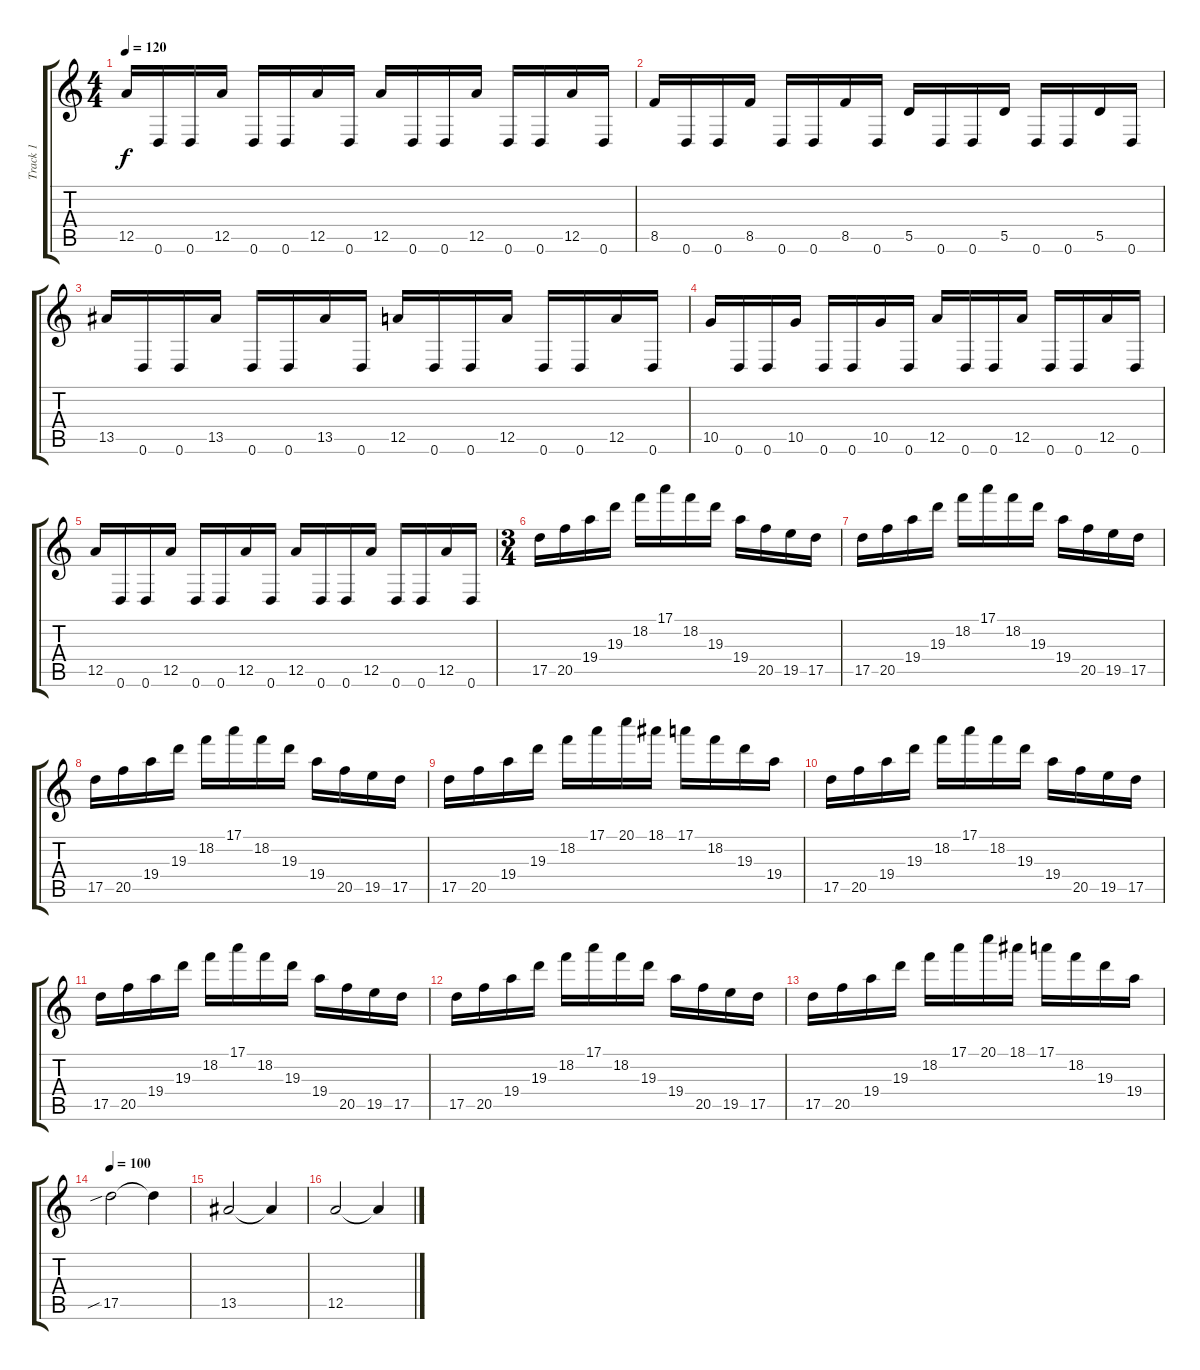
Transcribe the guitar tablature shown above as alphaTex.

\track ("Track 1" "Track 1") {instrument distortionguitar}
\staff {score tabs}
\tuning (E4 B3 G3 D3 A2 D2) {hide}
\ts (4 4)
\tempo 120
\clef g2
\ks c
12.5.16{dy f} 0.6.16 0.6.16 12.5.16 0.6.16 0.6.16 12.5.16 0.6.16 12.5.16 0.6.16 0.6.16 12.5.16 0.6.16 0.6.16 12.5.16 0.6.16 |
8.5.16 0.6.16 0.6.16 8.5.16 0.6.16 0.6.16 8.5.16 0.6.16 5.5.16 0.6.16 0.6.16 5.5.16 0.6.16 0.6.16 5.5.16 0.6.16 |
13.5.16 0.6.16 0.6.16 13.5.16 0.6.16 0.6.16 13.5.16 0.6.16 12.5.16 0.6.16 0.6.16 12.5.16 0.6.16 0.6.16 12.5.16 0.6.16 |
10.5.16 0.6.16 0.6.16 10.5.16 0.6.16 0.6.16 10.5.16 0.6.16 12.5.16 0.6.16 0.6.16 12.5.16 0.6.16 0.6.16 12.5.16 0.6.16 |
12.5.16 0.6.16 0.6.16 12.5.16 0.6.16 0.6.16 12.5.16 0.6.16 12.5.16 0.6.16 0.6.16 12.5.16 0.6.16 0.6.16 12.5.16 0.6.16 |
\ts (3 4)
17.5.16 20.5.16 19.4.16 19.3.16 18.2.16 17.1.16 18.2.16 19.3.16 19.4.16 20.5.16 19.5.16 17.5.16 |
17.5.16 20.5.16 19.4.16 19.3.16 18.2.16 17.1.16 18.2.16 19.3.16 19.4.16 20.5.16 19.5.16 17.5.16 |
17.5.16 20.5.16 19.4.16 19.3.16 18.2.16 17.1.16 18.2.16 19.3.16 19.4.16 20.5.16 19.5.16 17.5.16 |
17.5.16 20.5.16 19.4.16 19.3.16 18.2.16 17.1.16 20.1.16 18.1.16 17.1.16 18.2.16 19.3.16 19.4.16 |
17.5.16 20.5.16 19.4.16 19.3.16 18.2.16 17.1.16 18.2.16 19.3.16 19.4.16 20.5.16 19.5.16 17.5.16 |
17.5.16 20.5.16 19.4.16 19.3.16 18.2.16 17.1.16 18.2.16 19.3.16 19.4.16 20.5.16 19.5.16 17.5.16 |
17.5.16 20.5.16 19.4.16 19.3.16 18.2.16 17.1.16 18.2.16 19.3.16 19.4.16 20.5.16 19.5.16 17.5.16 |
17.5.16 20.5.16 19.4.16 19.3.16 18.2.16 17.1.16 20.1.16 18.1.16 17.1.16 18.2.16 19.3.16 19.4.16 |
\tempo 100
17.5{sib}.2 17.5{t}.4 |
13.5.2 13.5{t}.4 |
12.5.2 12.5{t}.4
